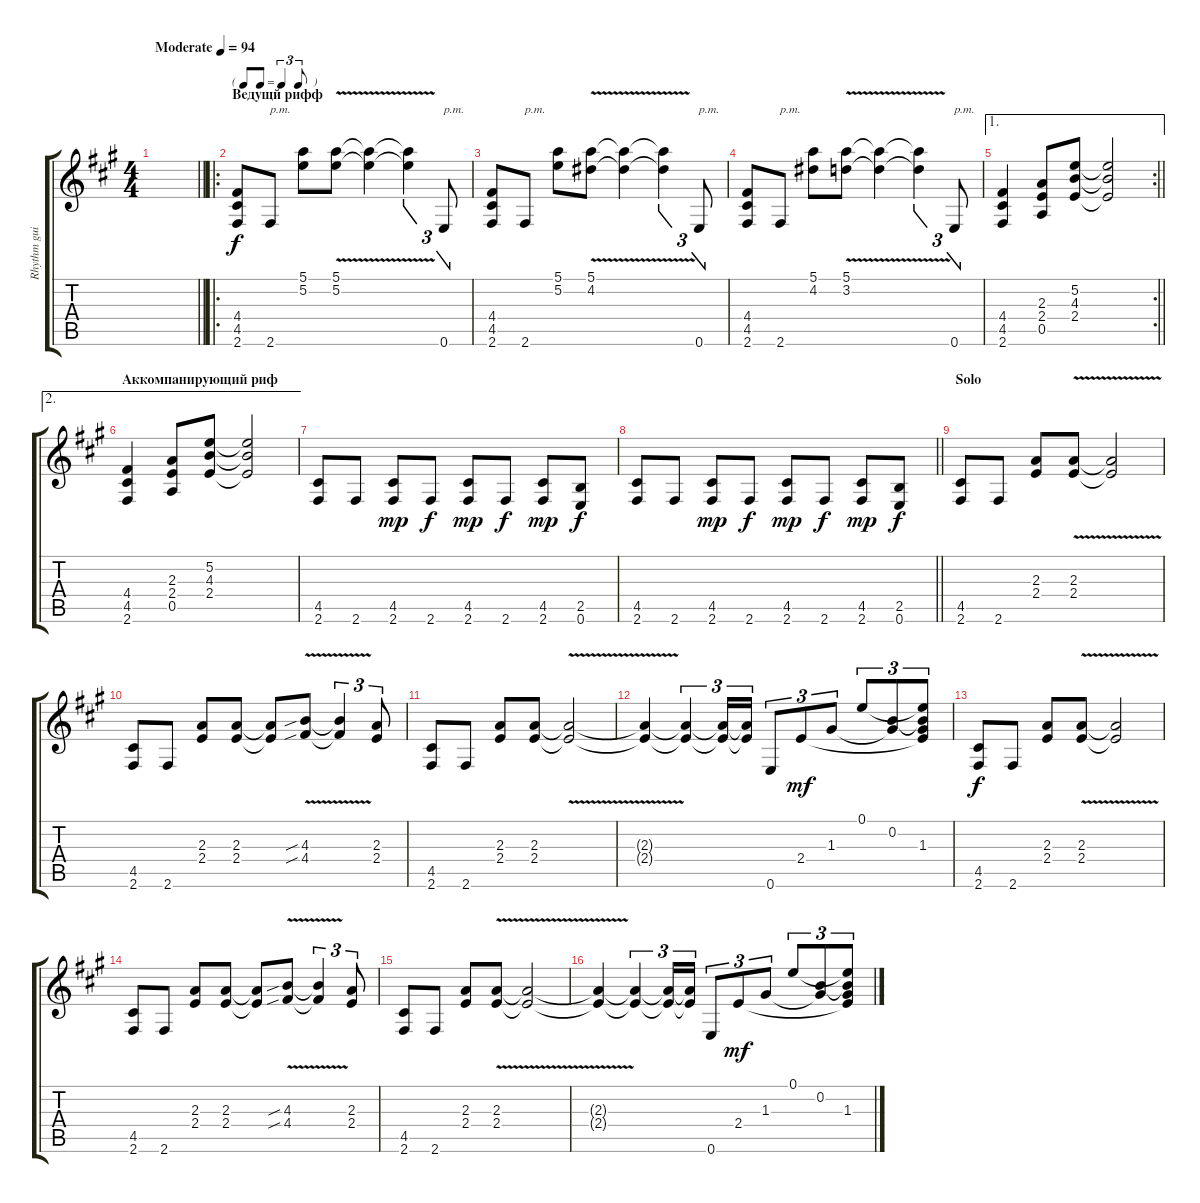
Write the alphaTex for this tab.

\track ("Rhythm guitar" "Rhythm gui") {instrument distortionguitar}
\staff {score tabs}
\tuning (E4 B3 G3 D3 A2 E2) {hide}
\ts (4 4)
\tempo (94 "Moderate")
\clef g2
\barLineRight lightlight
\ks f#minor
|
\ro
\tf triplet8th
\section ("" "Ведущй рифф")
(4.4 4.5 2.6).8 2.6.8{txt "p.m."} (5.1 5.2).8 (5.1{v} 5.2).8 (5.1{v t} 5.2{v t}).4 (5.1{t} 5.2{t}).4{tu (3 2)} 0.6.8{tu (3 2) txt "p.m."} |
(4.4 4.5 2.6).8 2.6.8{txt "p.m."} (5.1 5.2).8 (5.1{v} 4.2{v}).8 (5.1{v t} 4.2{v t}).4 (5.1{t} 4.2{t}).4{tu (3 2)} 0.6.8{tu (3 2) txt "p.m."} |
(4.4 4.5 2.6).8 2.6.8{txt "p.m."} (5.1 4.2).8 (5.1{v} 3.2).8 (5.1{v t} 3.2{v t}).4 (5.1{t} 3.2{t}).4{tu (3 2)} 0.6.8{tu (3 2) txt "p.m."} |
\ae 1
\rc 2
\barLineRight lightlight
(4.4 4.5 2.6).4 (2.3 2.4 0.5).8 (5.2 4.3 2.4).8 (5.2{t} 4.3{t} 2.4{t}).2 |
\ae 2
\section ("" "Аккомпанирующий риф")
(4.4 4.5 2.6).4 (2.3 2.4 0.5).8 (5.2 4.3 2.4).8 (5.2{t} 4.3{t} 2.4{t}).2 |
(4.5 2.6).8 2.6.8 (4.5 2.6).8{dy mp} 2.6.8{dy f} (4.5 2.6).8{dy mp} 2.6.8{dy f} (4.5 2.6).8{dy mp} (2.5 0.6).8{dy f} |
\barLineRight lightlight
(4.5 2.6).8 2.6.8 (4.5 2.6).8{dy mp} 2.6.8{dy f} (4.5 2.6).8{dy mp} 2.6.8{dy f} (4.5 2.6).8{dy mp} (2.5 0.6).8{dy f} |
\section ("" "Solo")
(4.5 2.6).8 2.6.8 (2.3 2.4).8 (2.3{v} 2.4).8 (2.3{v t} 2.4{v t}).2 |
(4.5 2.6).8 2.6.8 (2.3 2.4).8 (2.3 2.4).8 (2.3{t} 2.4{t}).8 (4.3{v sib} 4.4{sib}).8 (4.3{t} 4.4{t}).4{tu (3 2)} (2.3 2.4).8{tu (3 2)} |
(4.5 2.6).8 2.6.8 (2.3 2.4).8 (2.3 2.4).8 (2.3{v t} 2.4{v t}).2 |
(2.3{t} 2.4{t}).4 (2.3{t} 2.4{t}).4{tu (3 2)} (2.3{t} 2.4{t}).16{tu (3 2)} (2.3{t} 2.4{t}).16{tu (3 2)} 0.6.8{tu (3 2)} 2.4.8{tu (3 2) dy mf} 1.3.8{tu (3 2)} 0.1.8{tu (3 2)} (0.2 1.3{t}).8{tu (3 2)} (0.1{t} 0.2{t} 1.3 2.4{t}).8{tu (3 2)} |
(4.5 2.6).8{dy f} 2.6.8 (2.3 2.4).8 (2.3{v} 2.4).8 (2.3{v t} 2.4{v t}).2 |
(4.5 2.6).8 2.6.8 (2.3 2.4).8 (2.3 2.4).8 (2.3{t} 2.4{t}).8 (4.3{v sib} 4.4{sib}).8 (4.3{v t} 4.4{t}).4{tu (3 2)} (2.3 2.4).8{tu (3 2)} |
(4.5 2.6).8 2.6.8 (2.3 2.4).8 (2.3{v} 2.4).8 (2.3{v t} 2.4{v t}).2 |
(2.3{t} 2.4{t}).4 (2.3{t} 2.4{t}).4{tu (3 2)} (2.3{t} 2.4{t}).16{tu (3 2)} (2.3{t} 2.4{t}).16{tu (3 2)} 0.6.8{tu (3 2)} 2.4.8{tu (3 2) dy mf} 1.3.8{tu (3 2)} 0.1.8{tu (3 2)} (0.2 1.3{t}).8{tu (3 2)} (0.1{t} 0.2{t} 1.3 2.4{t}).8{tu (3 2)}
